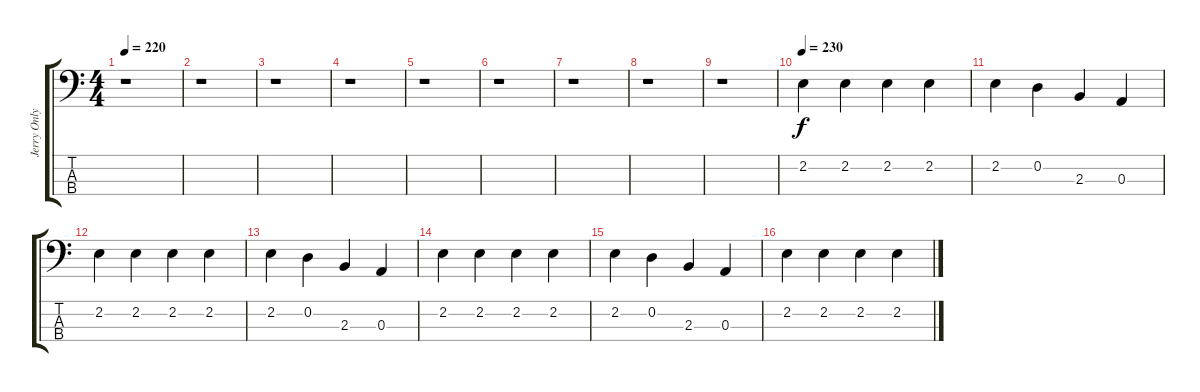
\track ("Jerry Only" "Jerry Only") {instrument electricbasspick}
\staff {score tabs}
\tuning (G2 D2 A1 E1) {hide}
\ts (4 4)
\tempo 220
\clef f4
\ks c
r.1{dy f instrument electricbasspick} |
r.1 |
r.1 |
r.1 |
r.1 |
r.1 |
r.1 |
r.1 |
r.1 |
\tempo 230
2.2.4 2.2.4 2.2.4 2.2.4 |
2.2.4 0.2.4 2.3.4 0.3.4 |
2.2.4 2.2.4 2.2.4 2.2.4 |
2.2.4 0.2.4 2.3.4 0.3.4 |
2.2.4 2.2.4 2.2.4 2.2.4 |
2.2.4 0.2.4 2.3.4 0.3.4 |
\section ("" "")
2.2.4 2.2.4 2.2.4 2.2.4
